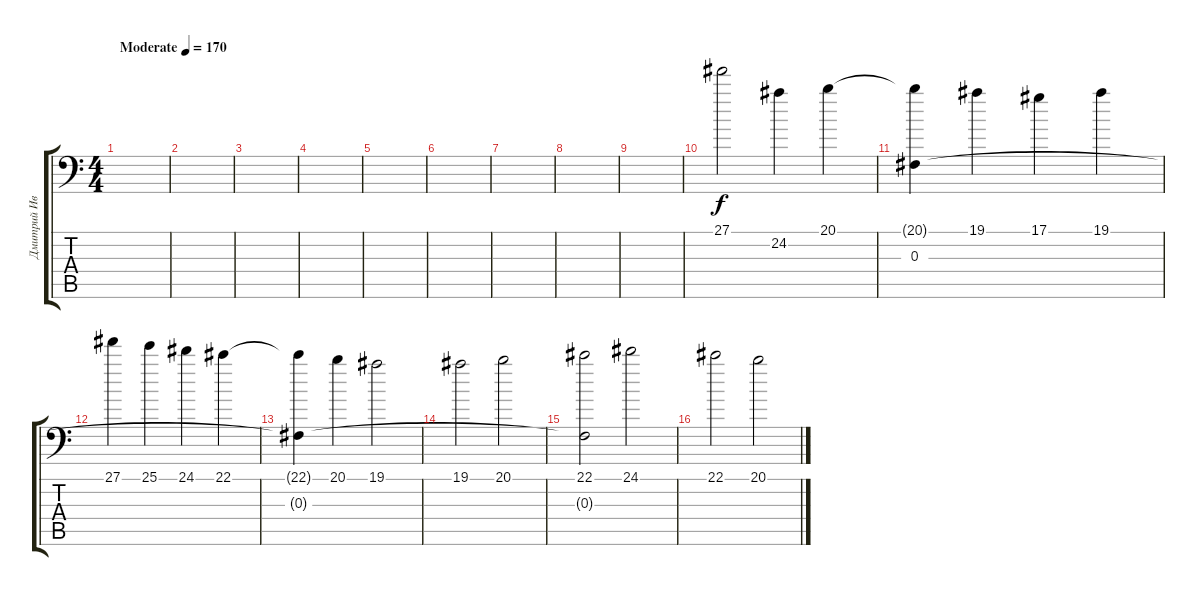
\track ("Дмитрий Иванов/Эффекты" "Дмитрий Ив") {instrument glockenspiel}
\staff {score tabs}
\tuning (Eb4 Bb3 Gb3 Db2 Ab1 Ab0) {hide}
\ts (4 4)
\tempo (170 "Moderate")
\clef f4
\ks c
|
|
|
|
|
|
|
|
|
27.1.2 24.2.4 20.1.4 |
(20.1{t} 0.3).4 19.1.4 17.1.4 19.1.4 |
27.1.4 25.1.4 24.1.4 22.1.4 |
(22.1{t} 0.3{t}).4 20.1.4 19.1.2 |
19.1.2 20.1.2 |
(22.1 0.3{t}).2 24.1.2 |
22.1.2 20.1.2
